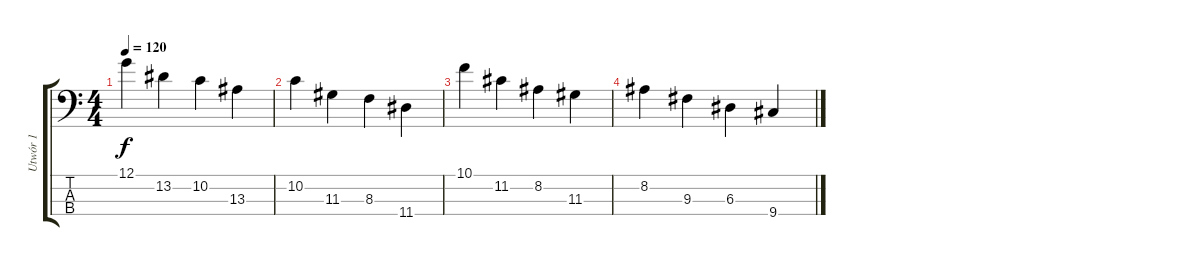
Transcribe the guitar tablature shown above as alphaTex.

\track ("Utwór 1" "Utwór 1") {instrument acousticguitarnylon}
\staff {score tabs}
\tuning (G2 D2 A1 E1) {hide}
\ts (4 4)
\tempo 120
\clef f4
\ks c
12.1.4{dy f instrument acousticguitarnylon} 13.2.4 10.2.4 13.3.4 |
10.2.4 11.3.4 8.3.4 11.4.4 |
10.1.4 11.2.4 8.2.4 11.3.4 |
8.2.4 9.3.4 6.3.4 9.4.4
